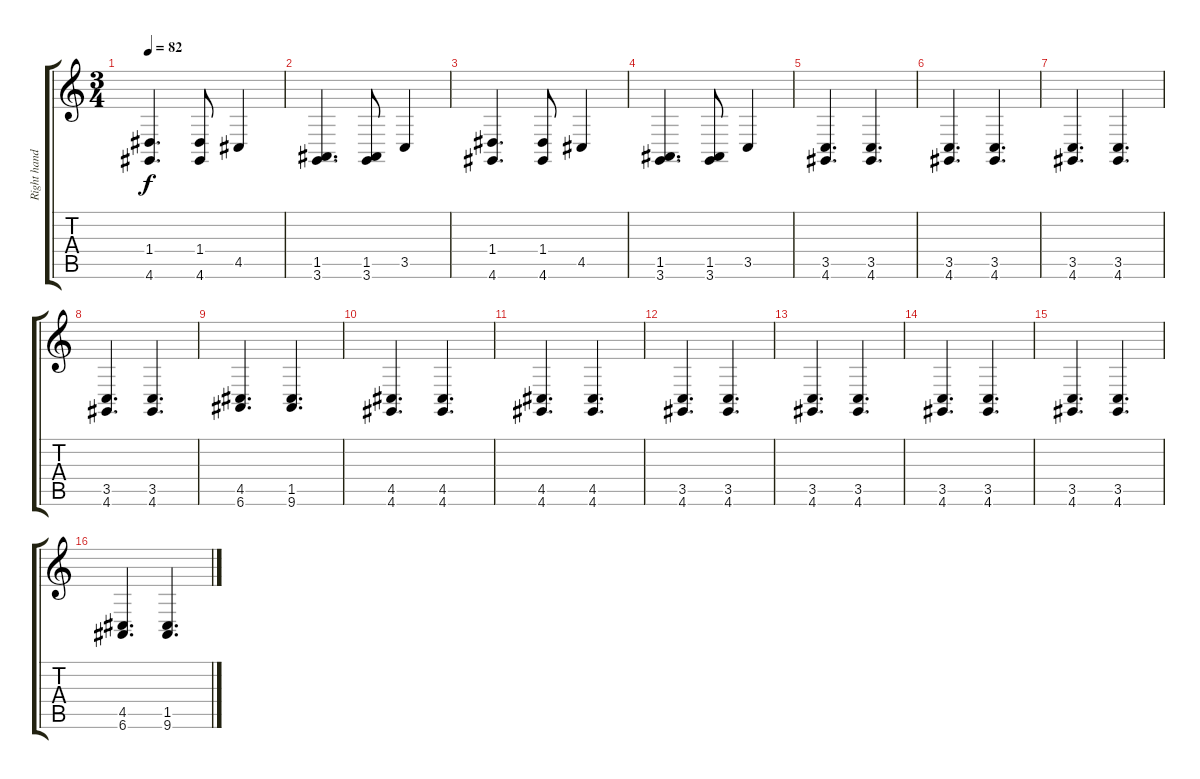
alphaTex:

\track ("Right hand" "Right hand") {instrument acousticgrandpiano}
\staff {score tabs}
\tuning (E4 B3 G3 D3 A2 E2) {hide}
\ts (3 4)
\tempo 82
\clef g2
\ks c
(1.4 4.6).4{d dy f} (1.4 4.6).8 4.5.4 |
(1.5 3.6).4{d} (1.5 3.6).8 3.5.4 |
(1.4 4.6).4{d} (1.4 4.6).8 4.5.4 |
(1.5 3.6).4{d} (1.5 3.6).8 3.5.4 |
(3.5 4.6).4{d} (3.5 4.6).4{d} |
(3.5 4.6).4{d} (3.5 4.6).4{d} |
(3.5 4.6).4{d} (3.5 4.6).4{d} |
(3.5 4.6).4{d} (3.5 4.6).4{d} |
(4.5 6.6).4{d} (1.5 9.6).4{d} |
(4.5 4.6).4{d} (4.5 4.6).4{d} |
(4.5 4.6).4{d} (4.5 4.6).4{d} |
(3.5 4.6).4{d} (3.5 4.6).4{d} |
(3.5 4.6).4{d} (3.5 4.6).4{d} |
(3.5 4.6).4{d} (3.5 4.6).4{d} |
(3.5 4.6).4{d} (3.5 4.6).4{d} |
(4.5 6.6).4{d} (1.5 9.6).4{d}
